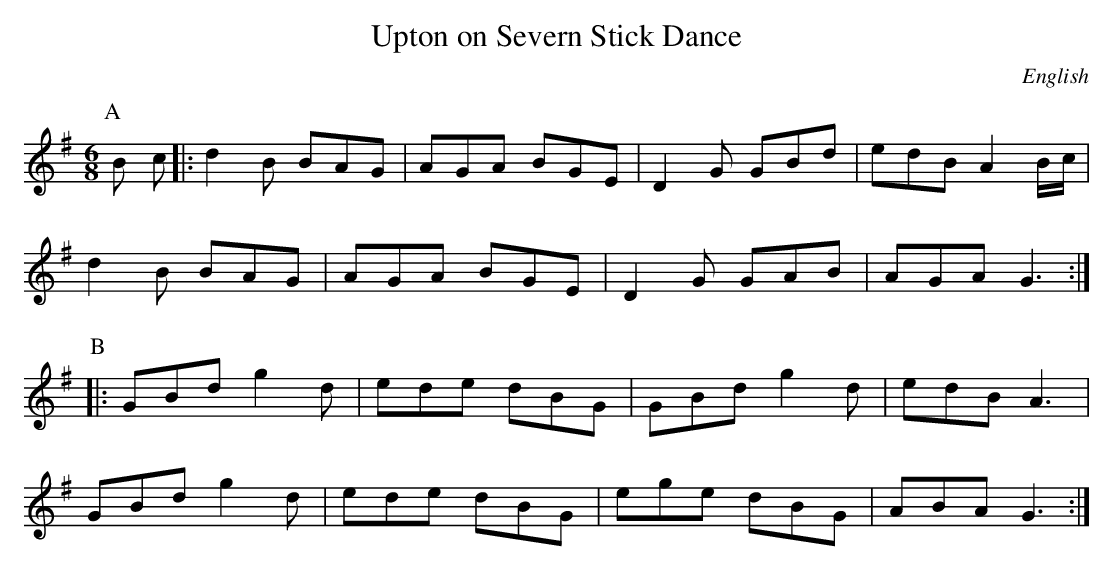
X:1
T:Upton on Severn Stick Dance
M:6/8
O:English
K:G
P:A
B c|: kd2 B BAG  | AGA BGE | D2 G GBd  | edB A2 B/c/ |
d2 B BAG  | AGA BGE | D2 G GAB  | AGA G3 :|
P:B
|:  GBd  g2 d | ede dBG | GBd  g2 d | edB A3  |
GBd  g2 d | ede dBG | ege  dBG  | ABA G3 :|
